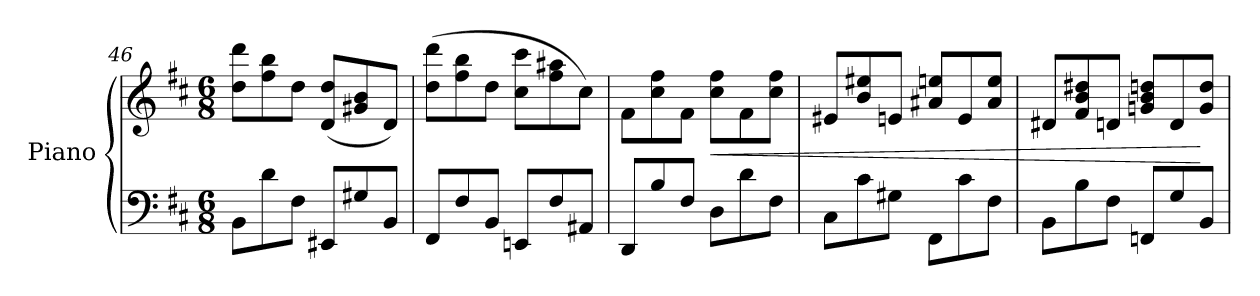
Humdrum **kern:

**kern	**kern	**dynam
*part1	*part1	*part1
*staff2	*staff1	*staff1/2
*I"Piano	*	*
*I'Pno	*	*
*clefF4	*clefG2	*
*k[f#c#]	*k[f#c#]	*
*M6/8	*M6/8	*
=46	=46	=46
8BB\L	8dd\ 8ddd\L	.
8d\	8ff#\ 8bb\	.
8F#\J	8dd\J	.
8EE#X/L	(>8d/ 8dd/L	.
8G#X/	8g#X/ 8b/	.
8BB/J	8d/J)	.
=47	=47	=47
8FF#/L	(8dd\ 8ddd\L	.
8F#/	8ff#\ 8bb\	.
8BB/J	8dd\J	.
8EEn/L	8cc#\ 8ccc#\L	.
8F#/	8ff#\ 8aa#X\	.
8AA#X/J	8cc#\J)	.
=48	=48	=48
8DD/L	8f#\L	.
8B/	8cc#\ 8ff#\	.
8F#/J	8f#\J	.
!	!	!LO:HP:b
8D\L	8cc#\ 8ff#\L	<
8d\	8f#\	.
8F#\J	8cc#\ 8ff#\J	.
!!LO:LB:g=z
=49	=49	=49
8C#\L	8e#X/L	.
8c#\	8b/ 8ee#X/	.
8G#X\J	8en/J	.
8FF#\L	8a#X/ 8een/L	.
8c#\	8e/	.
8F#\J	8a#/ 8ee/J	.
!!LO:LB:g=z
=50	=50	=50
8BB\L	8d#X/L	.
8B\	8f#/ 8b/ 8dd#X/	.
8F#\J	8dn/J	.
8FFn/L	8gn/ 8b/ 8ddn/L	.
8G/	8d/	.
8BB/J	8g/ 8dd/J	[
=	=	=
*-	*-	*-
